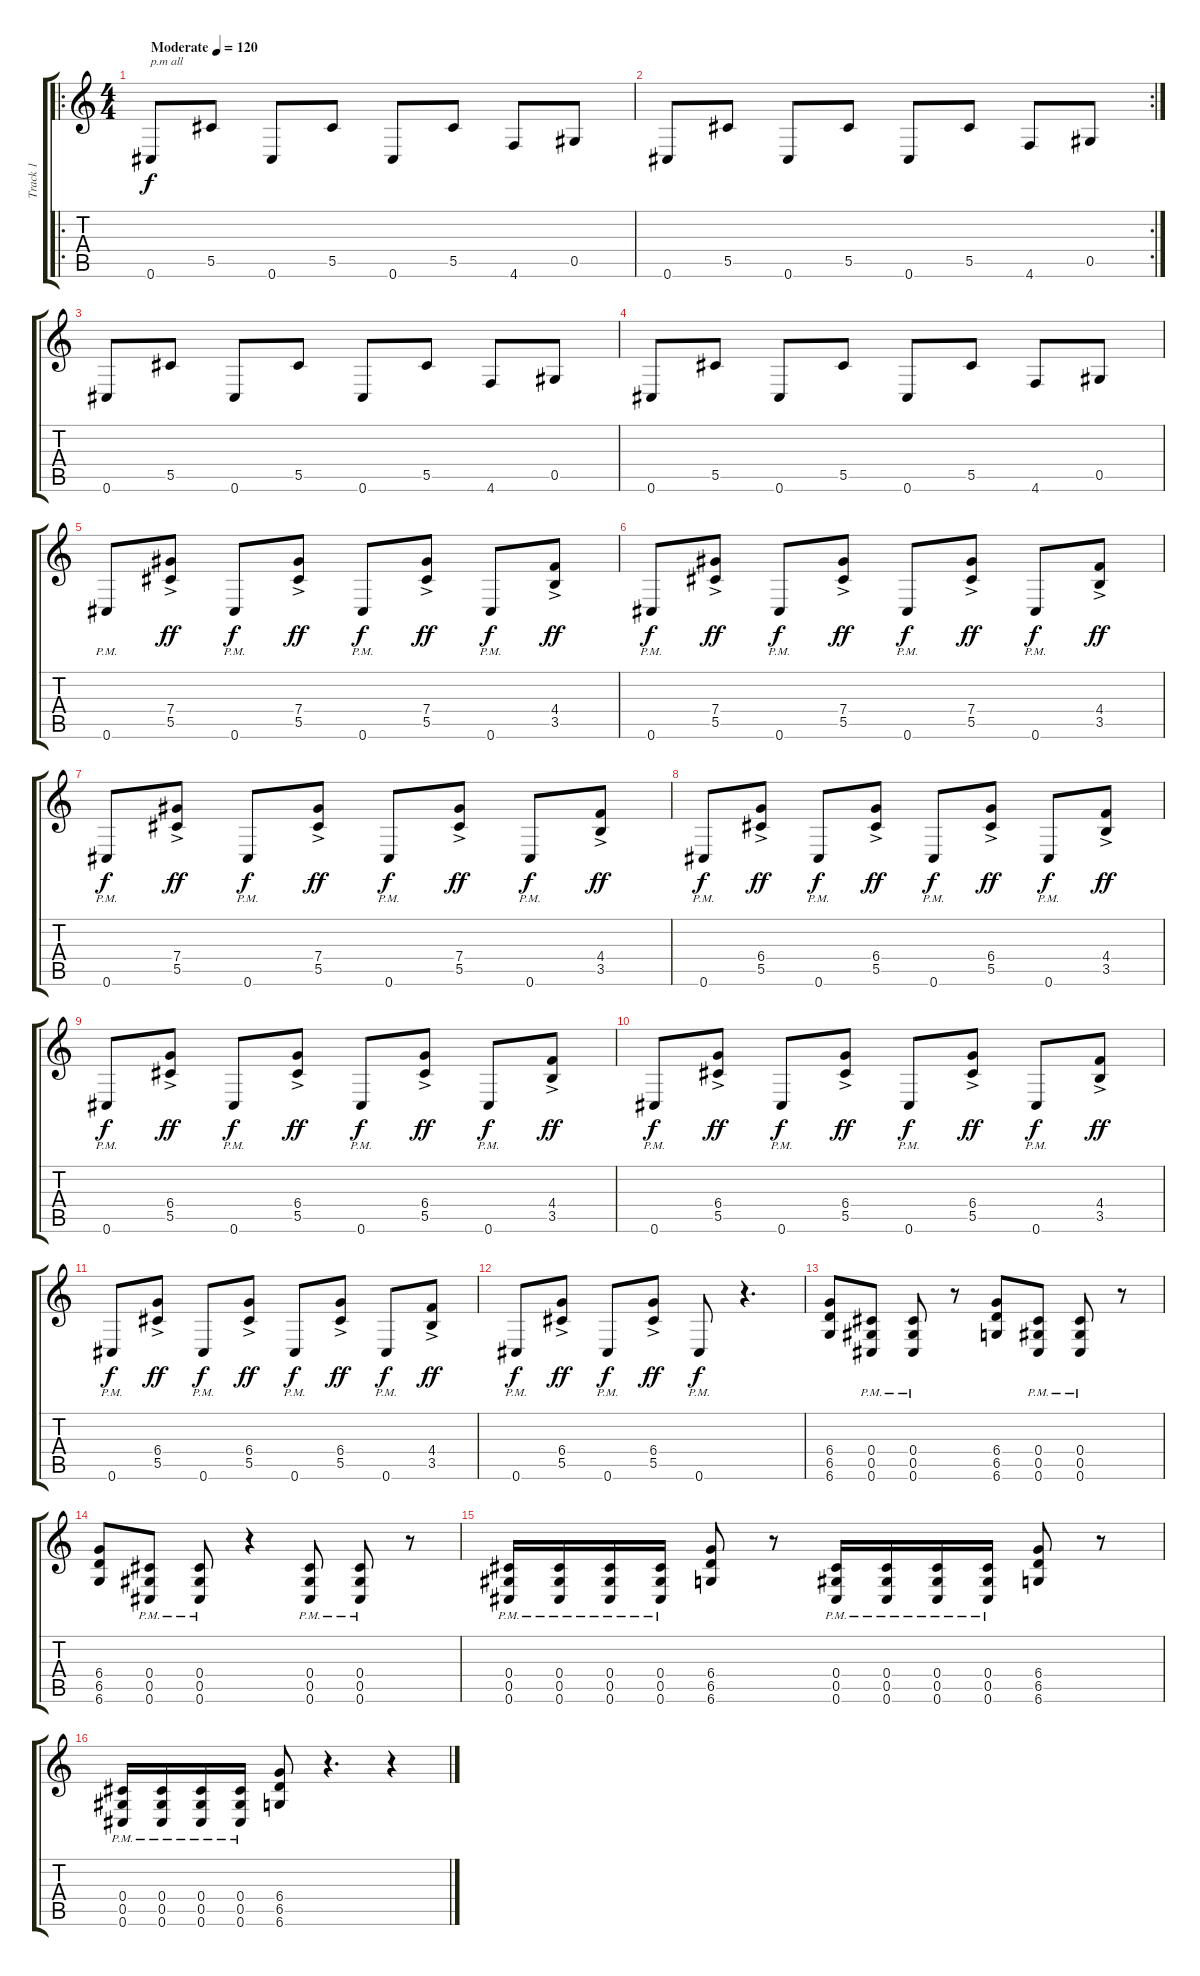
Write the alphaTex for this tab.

\track ("Track 1" "Track 1") {instrument acousticguitarsteel}
\staff {score tabs}
\tuning (Eb4 Bb3 Gb3 Db3 Ab2 Db2) {hide}
\ro
\ts (4 4)
\tempo (120 "Moderate")
\clef g2
\ks c
0.6.8{txt "p.m all" dy f instrument acousticguitarsteel} 5.5.8 0.6.8 5.5.8 0.6.8 5.5.8 4.6.8 0.5.8 |
\rc 2
0.6.8 5.5.8 0.6.8 5.5.8 0.6.8 5.5.8 4.6.8 0.5.8 |
0.6.8 5.5.8 0.6.8 5.5.8 0.6.8 5.5.8 4.6.8 0.5.8 |
0.6.8 5.5.8 0.6.8 5.5.8 0.6.8 5.5.8 4.6.8 0.5.8 |
0.6{pm}.8 (7.4{ac} 5.5{ac}).8{dy ff} 0.6{pm}.8{dy f} (7.4{ac} 5.5{ac}).8{dy ff} 0.6{pm}.8{dy f} (7.4{ac} 5.5{ac}).8{dy ff} 0.6{pm}.8{dy f} (4.4{ac} 3.5{ac}).8{dy ff} |
0.6{pm}.8{dy f} (7.4{ac} 5.5{ac}).8{dy ff} 0.6{pm}.8{dy f} (7.4{ac} 5.5{ac}).8{dy ff} 0.6{pm}.8{dy f} (7.4{ac} 5.5{ac}).8{dy ff} 0.6{pm}.8{dy f} (4.4{ac} 3.5{ac}).8{dy ff} |
0.6{pm}.8{dy f} (7.4{ac} 5.5{ac}).8{dy ff} 0.6{pm}.8{dy f} (7.4{ac} 5.5{ac}).8{dy ff} 0.6{pm}.8{dy f} (7.4{ac} 5.5{ac}).8{dy ff} 0.6{pm}.8{dy f} (4.4{ac} 3.5{ac}).8{dy ff} |
0.6{pm}.8{dy f} (6.4{ac} 5.5{ac}).8{dy ff} 0.6{pm}.8{dy f} (6.4{ac} 5.5{ac}).8{dy ff} 0.6{pm}.8{dy f} (6.4{ac} 5.5{ac}).8{dy ff} 0.6{pm}.8{dy f} (4.4{ac} 3.5{ac}).8{dy ff} |
0.6{pm}.8{dy f} (6.4{ac} 5.5{ac}).8{dy ff} 0.6{pm}.8{dy f} (6.4{ac} 5.5{ac}).8{dy ff} 0.6{pm}.8{dy f} (6.4{ac} 5.5{ac}).8{dy ff} 0.6{pm}.8{dy f} (4.4{ac} 3.5{ac}).8{dy ff} |
0.6{pm}.8{dy f} (6.4{ac} 5.5{ac}).8{dy ff} 0.6{pm}.8{dy f} (6.4{ac} 5.5{ac}).8{dy ff} 0.6{pm}.8{dy f} (6.4{ac} 5.5{ac}).8{dy ff} 0.6{pm}.8{dy f} (4.4{ac} 3.5{ac}).8{dy ff} |
0.6{pm}.8{dy f} (6.4{ac} 5.5{ac}).8{dy ff} 0.6{pm}.8{dy f} (6.4{ac} 5.5{ac}).8{dy ff} 0.6{pm}.8{dy f} (6.4{ac} 5.5{ac}).8{dy ff} 0.6{pm}.8{dy f} (4.4{ac} 3.5{ac}).8{dy ff} |
0.6{pm}.8{dy f} (6.4{ac} 5.5{ac}).8{dy ff} 0.6{pm}.8{dy f} (6.4{ac} 5.5{ac}).8{dy ff} 0.6{pm}.8{dy f} r.4{d} |
(6.4 6.5 6.6).8{instrument distortionguitar} (0.4{pm} 0.5{pm} 0.6{pm}).8 (0.4{pm} 0.5{pm} 0.6{pm}).8 r.8 (6.4 6.5 6.6).8 (0.4{pm} 0.5{pm} 0.6{pm}).8 (0.4{pm} 0.5{pm} 0.6{pm}).8 r.8 |
(6.4 6.5 6.6).8 (0.4{pm} 0.5{pm} 0.6{pm}).8 (0.4{pm} 0.5{pm} 0.6{pm}).8 r.4 (0.4{pm} 0.5{pm} 0.6{pm}).8 (0.4{pm} 0.5{pm} 0.6{pm}).8 r.8 |
(0.4{pm} 0.5{pm} 0.6{pm}).16 (0.4{pm} 0.5{pm} 0.6{pm}).16 (0.4{pm} 0.5{pm} 0.6{pm}).16 (0.4{pm} 0.5{pm} 0.6{pm}).16 (6.4 6.5 6.6).8 r.8 (0.4{pm} 0.5{pm} 0.6{pm}).16 (0.4{pm} 0.5{pm} 0.6{pm}).16 (0.4{pm} 0.5{pm} 0.6{pm}).16 (0.4{pm} 0.5{pm} 0.6{pm}).16 (6.4 6.5 6.6).8 r.8 |
(0.4{pm} 0.5{pm} 0.6{pm}).16 (0.4{pm} 0.5{pm} 0.6{pm}).16 (0.4{pm} 0.5{pm} 0.6{pm}).16 (0.4{pm} 0.5{pm} 0.6{pm}).16 (6.4 6.5 6.6).8 r.4{d} r.4
